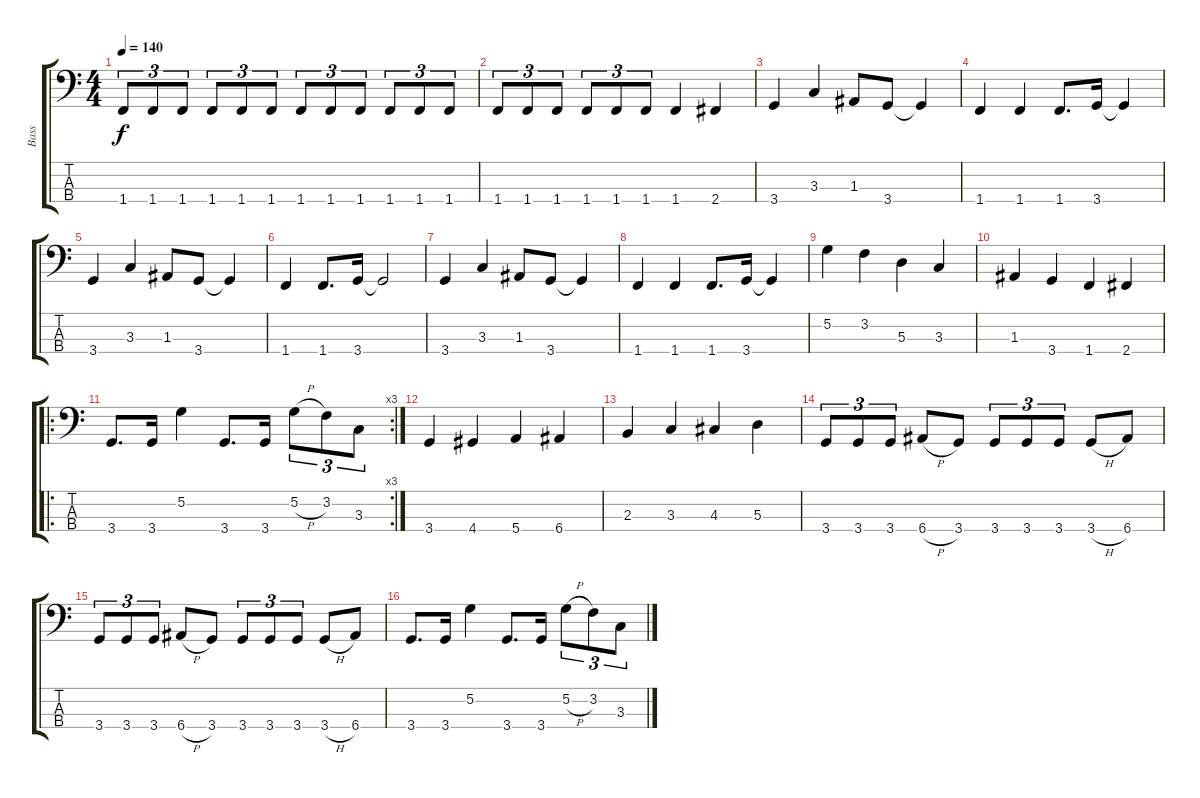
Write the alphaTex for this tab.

\track ("Bass" "Bass") {instrument electricbassfinger}
\staff {score tabs}
\tuning (G2 D2 A1 E1) {hide}
\ts (4 4)
\tempo 140
\clef f4
\ks c
1.4.8{tu (3 2) dy f} 1.4.8{tu (3 2)} 1.4.8{tu (3 2)} 1.4.8{tu (3 2)} 1.4.8{tu (3 2)} 1.4.8{tu (3 2)} 1.4.8{tu (3 2)} 1.4.8{tu (3 2)} 1.4.8{tu (3 2)} 1.4.8{tu (3 2)} 1.4.8{tu (3 2)} 1.4.8{tu (3 2)} |
1.4.8{tu (3 2)} 1.4.8{tu (3 2)} 1.4.8{tu (3 2)} 1.4.8{tu (3 2)} 1.4.8{tu (3 2)} 1.4.8{tu (3 2)} 1.4.4 2.4.4 |
3.4.4 3.3.4 1.3.8 3.4.8 3.4{t}.4 |
1.4.4 1.4.4 1.4.8{d} 3.4.16 3.4{t}.4 |
3.4.4 3.3.4 1.3.8 3.4.8 3.4{t}.4 |
1.4.4 1.4.8{d} 3.4.16 3.4{t}.2 |
3.4.4 3.3.4 1.3.8 3.4.8 3.4{t}.4 |
1.4.4 1.4.4 1.4.8{d} 3.4.16 3.4{t}.4 |
5.2.4 3.2.4 5.3.4 3.3.4 |
1.3.4 3.4.4 1.4.4 2.4.4 |
\ro
\rc 3
3.4.8{d} 3.4.16 5.2.4 3.4.8{d} 3.4.16 5.2{h}.8{tu (3 2)} 3.2.8{tu (3 2)} 3.3.8{tu (3 2)} |
3.4.4 4.4.4 5.4.4 6.4.4 |
2.3.4 3.3.4 4.3.4 5.3.4 |
3.4.8{tu (3 2)} 3.4.8{tu (3 2)} 3.4.8{tu (3 2)} 6.4{h}.8 3.4.8 3.4.8{tu (3 2)} 3.4.8{tu (3 2)} 3.4.8{tu (3 2)} 3.4{h}.8 6.4.8 |
3.4.8{tu (3 2)} 3.4.8{tu (3 2)} 3.4.8{tu (3 2)} 6.4{h}.8 3.4.8 3.4.8{tu (3 2)} 3.4.8{tu (3 2)} 3.4.8{tu (3 2)} 3.4{h}.8 6.4.8 |
3.4.8{d} 3.4.16 5.2.4 3.4.8{d} 3.4.16 5.2{h}.8{tu (3 2)} 3.2.8{tu (3 2)} 3.3.8{tu (3 2)}
